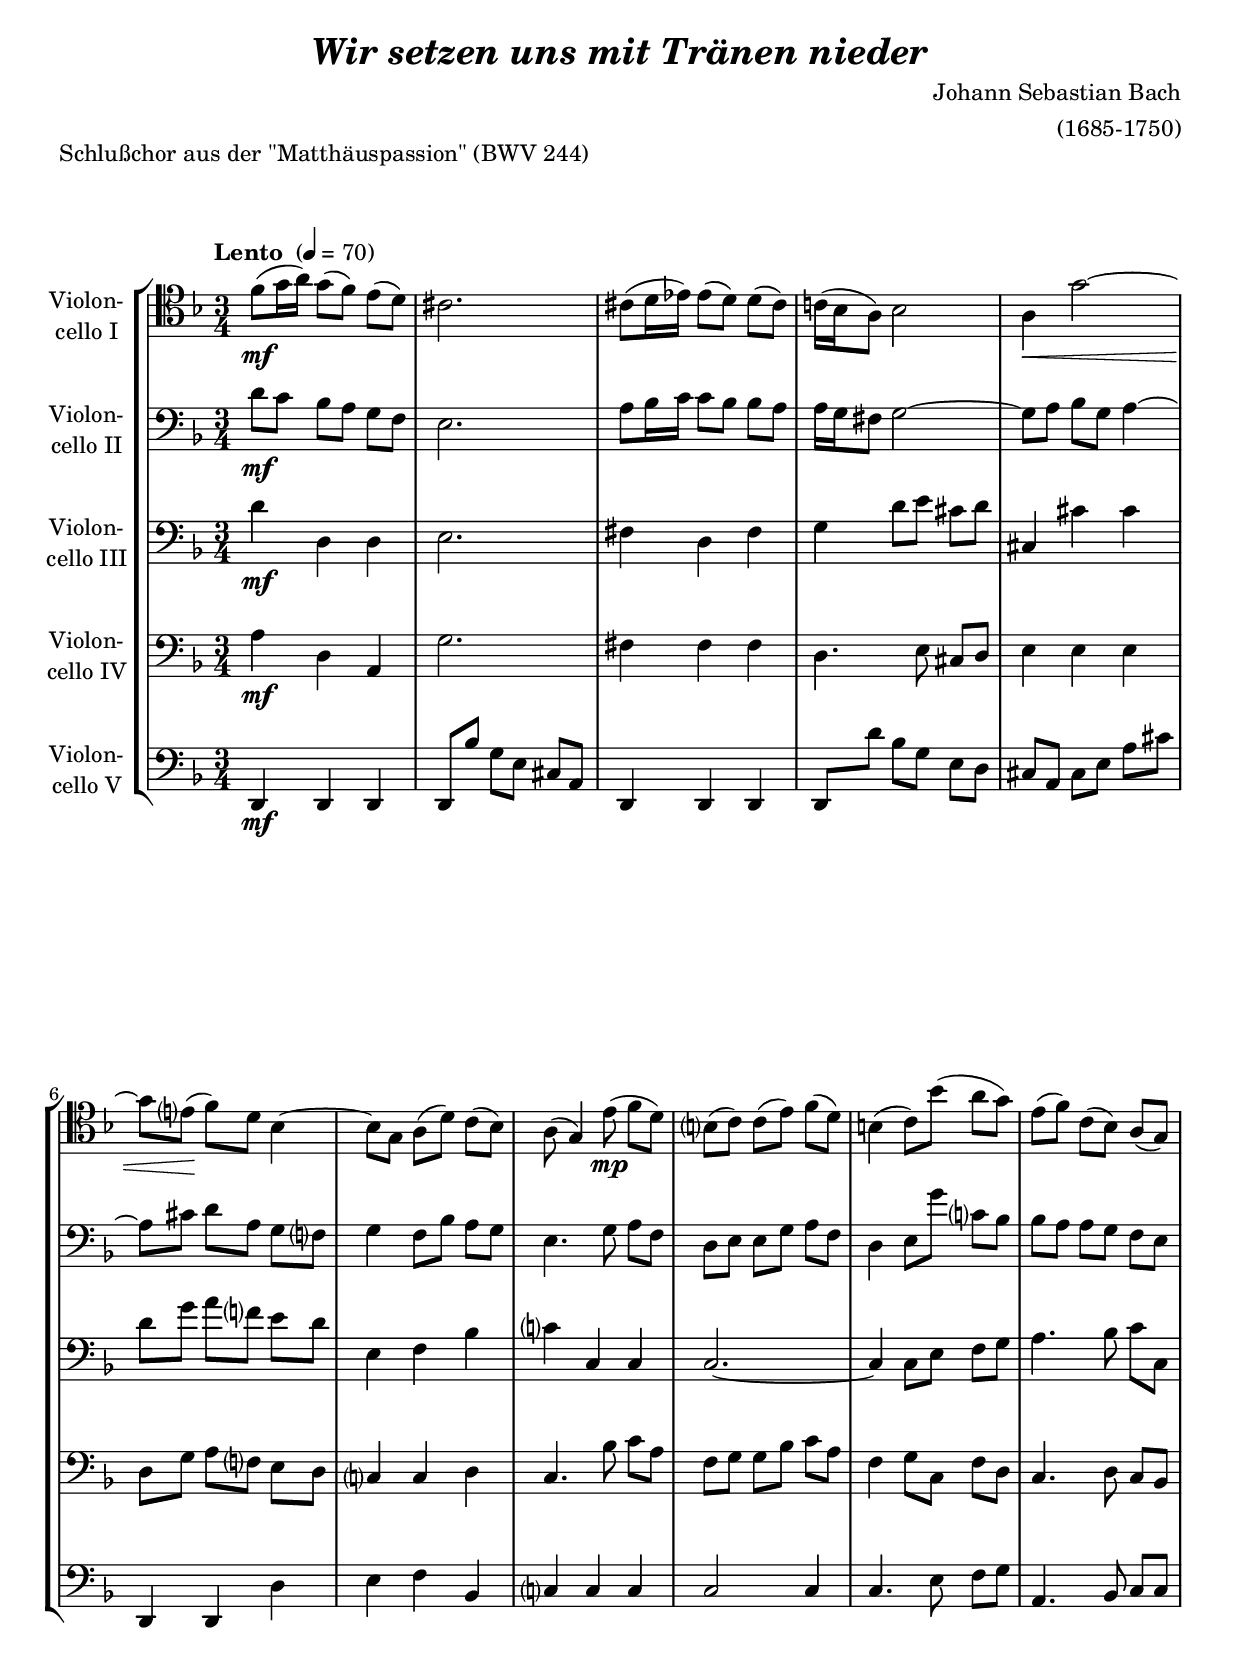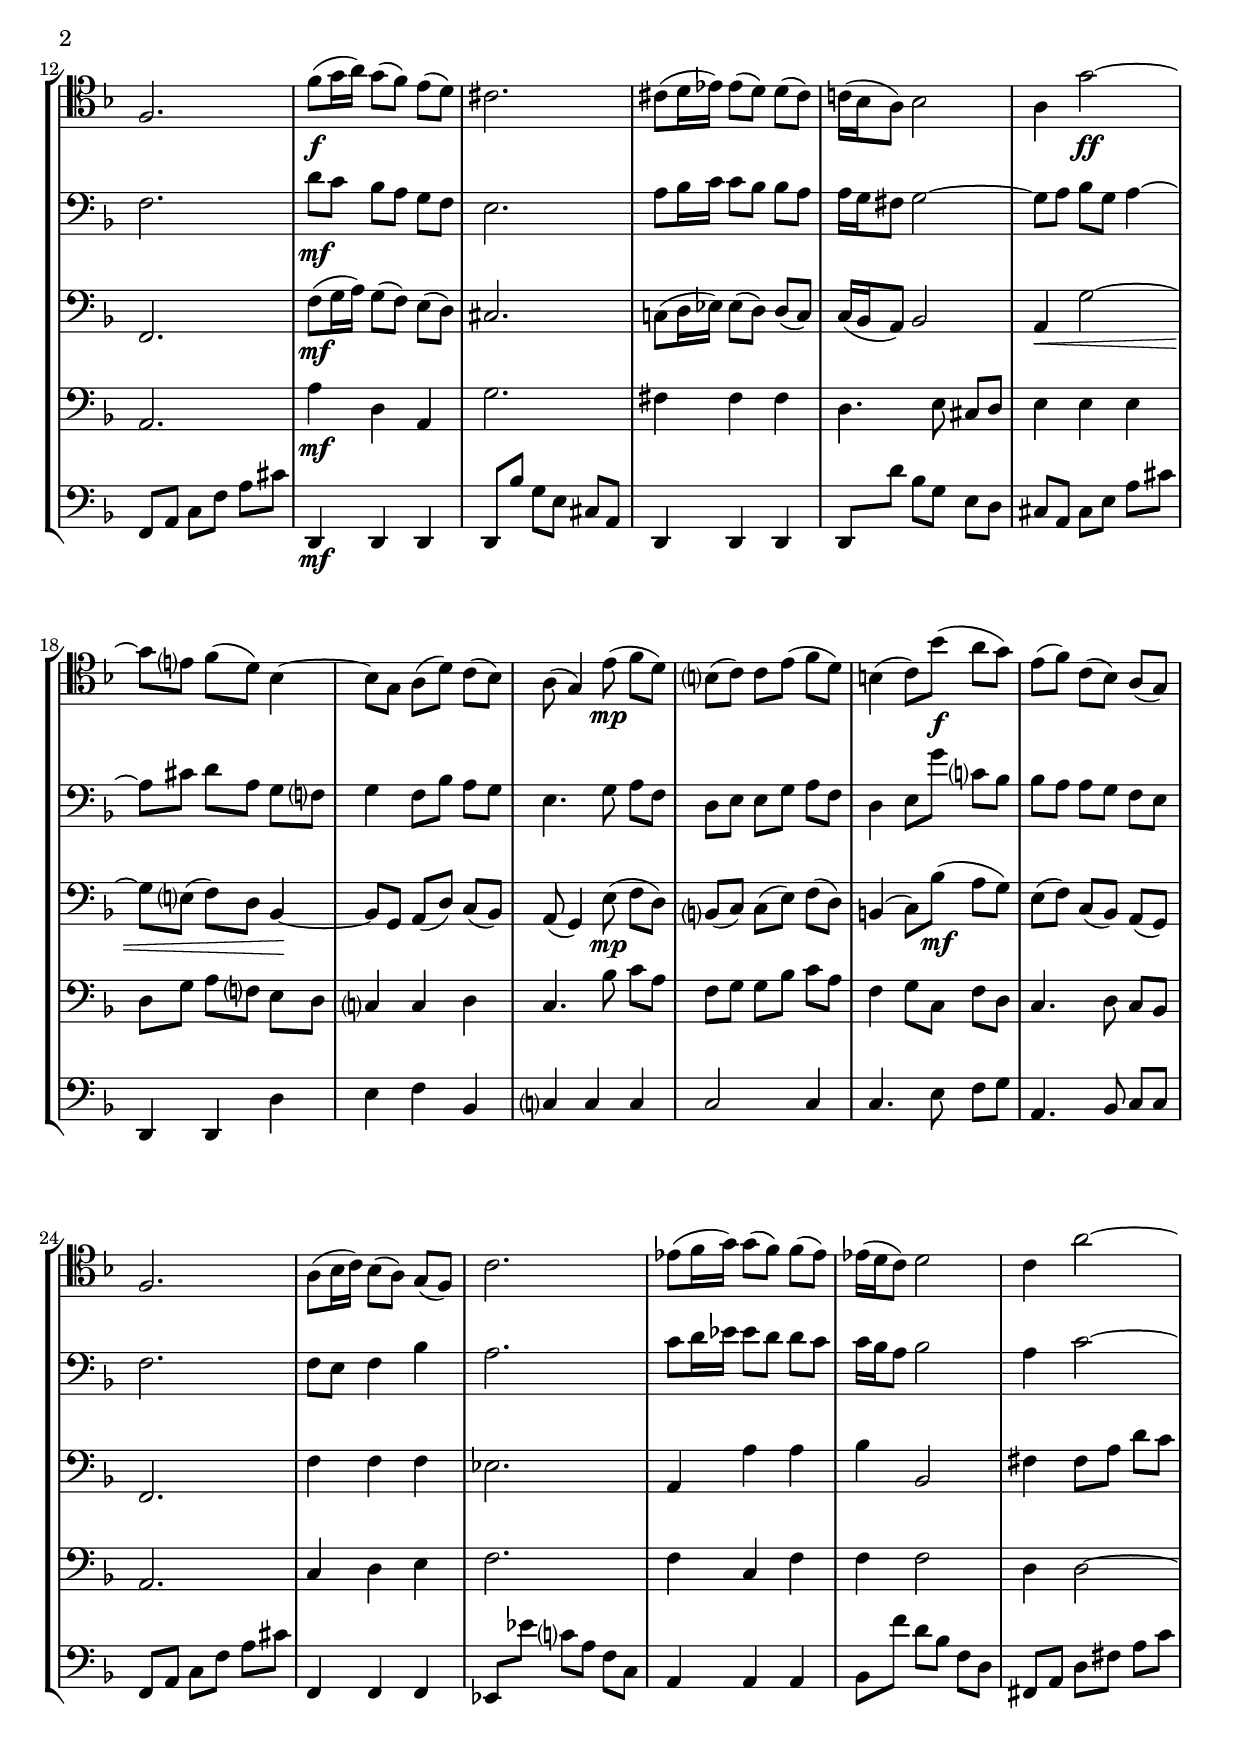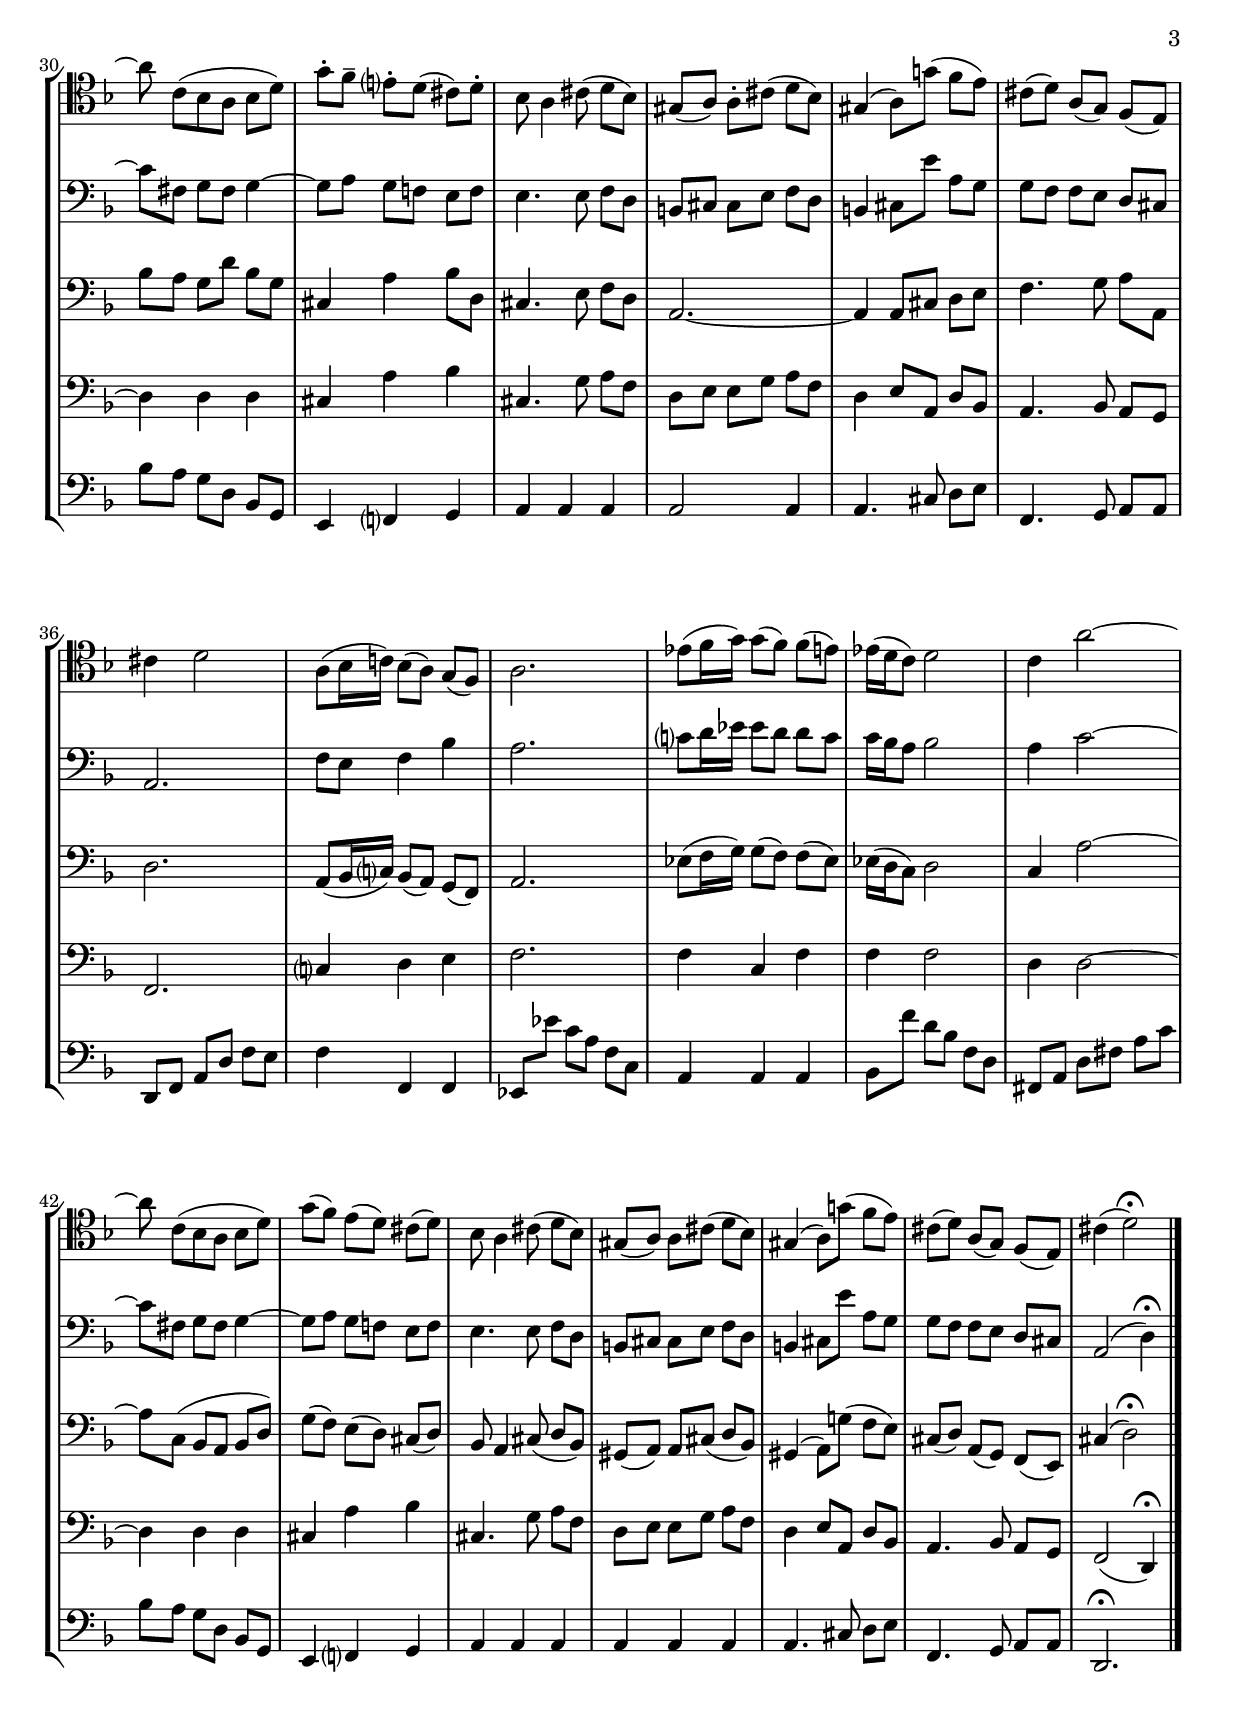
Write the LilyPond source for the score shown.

\version "2.18.2"
\include "deutsch.ly"
  
#(set-global-staff-size 20)

\header {
  title     = \markup \bold \italic "Wir setzen uns mit Tränen nieder"
  composer  = "Johann Sebastian Bach"
  arranger  = "(1685-1750)"
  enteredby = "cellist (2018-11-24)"
  piece     = "Schlußchor aus der \"Matthäuspassion\" (BWV 244)"
}

voiceconsts = {
  \key c \minor
  \time 3/4
  \clef "bass"
%  \numericTimeSignature
  \compressFullBarRests
  % Set default beaming for all staves
  \set Timing.beamExceptions = #'()
  \set Timing.baseMoment     = #(ly:make-moment 1 4)
  \set Timing.beatStructure  = #'(1 1 1)
  \tempo "Lento " 4=70
}

micl = "clarinet"
mifl = "flute"
miob = "oboe"
mifh = "french horn"
misx = "tenor sax"
mist = "string ensemble 1"
miba = "cello"

va = \relative c' {
  \voiceconsts
  \clef "tenor"
  
  es8(\mf f16 g) f8( es) d( c)
  h2.
  h8( c16 des) des8( c) c( h)
  b!16( as g8) as2
  g4\< f'2~
  f8 d?(\! es) c as4~

  as8 f g( c) b( as)
  g( f4) d'8(\mp es c)
  a?( b) b( d) es( c)
  a4( b8) as'( g f)
  d( es) b( as) g( f)
  es2.

  es'8(\f f16 g) f8( es) d( c)
  h2.
  h8( c16 des) des8( c) c( h)
  b!16( as g8) as2
  g4 f'2~\ff
  f8 d? es( c) as4~

  as8 f g( c) b( as)
  g( f4) d'8(\mp es c)
  a?( b) b d( es c)
  a4( b8) as'(\f g f)
  d( es) b( as) g( f)
  es2.

  g8( as16 b) as8( g) f( es)
  b'2.
  des8( es16 f) f8( es) es( des)
  des16( c b8) c2
  b4 g'2~
  g8 b,([ as g] as c)

  f-. es-- d?-. c( h) c-.
  as g4 h8( c as)
  fis( g) g-. h( c as)
  fis4( g8) f'!( es d)
  h( c) g( f) es( d)
  h'4 c2

  g8( as16 b!) as8( g) f( es)
  g2.
  des'8( es16 f) f8( es) es( d)
  des16( c b8) c2
  b4 g'2~
  g8 b,([ as g] as c)

  f( es) d( c) h( c)
  as g4 h8( c as)
  fis( g) g h( c as)
  fis4( g8) f'!( es d)
  h( c) g( f) es( d)
  h'4( c2)\fermata \bar "|."
}

vb = \relative c' {
  \voiceconsts

  c8\mf b as g f es
  d2.
  g8 as16 b b8 as as g
  g16 f e8 f2~
  f8 g as f g4~
  g8 h c g f es?

  f4 es8 as g f
  d4. f8 g es
  c d d f g es
  c4 d8 f' b,? as
  as g g f es d
  es2.
  c'8\mf b as g f es
  d2.

  g8 as16 b b8 as as g
  g16 f e8 f2~
  f8 g as f g4~
  g8 h c g f es?
  f4 es8 as g f
  d4. f8 g es

  c d d f g es c4 d8 f' b,? as
  as g g f es d
  es2.
  es8 d es4 as
  g2.
  b8 c16 des des8 c c b

  b16 as g8 as2
  g4 b2~
  b8 e, f e f4~
  f8 g f es! d es
  d4. d8 es c
  a h h d es c
  a4 h8 d' g, f

  f es es d c h
  g2.
  es'8 d es4 as
  g2.
  b?8 c16 des des8 c c b
  b16 as g8 as2
  g4 b2~
  b8 e, f e f4~

  f8 g f es! d es
  d4. d8 es c
  a h h d es c
  a4 h8 d' g, f
  f es es d c h
  g2( c4)\fermata \bar "|."
}

vc = \relative c' {
  \voiceconsts

  c4\mf c, c
  d2.
  e4 c e
  f c'8 d h c
  h,4 h' h
  c8 f g es? d c
  d,4 es as
  b? b, b
  b2.~

  b4 b8 d es f
  g4. as8 b b,
  es,2.
  es'8(\mf f16 g) f8( es) d( c)
  h2.
  b!8( c16 des) des8( c) c( b)
  b16( as g8) as2
  g4\< f'2~

  f8 d?( es) c as4~\!
  as8 f g( c) b( as)
  g( f4) d'8(\mp es c)
  a?( b) b( d) es( c)
  a4( b8) as'(\mf g f)
  d( es) b( as) g( f)
  es2.

  es'4 es es
  des2.
  g,4 g' g
  as as,2
  e'4 e8 g c b
  as g f c' as f
  h,4 g' as8 c,
  h4. d8 es c
  g2.~

  g4 g8 h c d
  es4. f8 g g,
  c2.
  g8( as16 b?) as8( g) f( es)
  g2.
  des'8( es16 f) f8( es) es( des)
  des16( c b8) c2
  b4 g'2~

  g8 b,( as g as c)
  f( es) d( c) h( c)
  as g4 h8( c as)
  fis( g) g h( c as)
  fis4( g8) f'!( es d)
  h( c) g( f) es( d)

  h'4( c2)\fermata \bar "|."
}

vd = \relative c' {
  \voiceconsts

  g4\mf c, g
  f'2.
  e4 e e
  c4. d8 h c
  d4 d d
  c8 f g es? d c
  b?4 b c
  b4. as'8 b g

  es f f as b g
  es4 f8 b, es c
  b4. c8 b as
  g2.
  g'4\mf c, g
  f'2.
  e4 e e
  c4. d8 h c
  d4 d d

  c8 f g es? d c
  b?4 b c
  b4. as'8 b g
  es f f as b g
  es4 f8 b, es c
  b4. c8 b as
  g2.
  b4 c d

  es2.
  es4 b es
  es es2
  c4 c2~
  c4 c c
  h g' as
  h,4. f'8 g es
  c d d f g es
  c4 d8 g, c as

  g4. as8 g f
  es2.
  b'?4 c d
  es2.
  es4 b es
  es es2
  c4 c2~
  c4 c c
  h g' as
  h,4. f'8 g es

  c d d f g es
  c4 d8 g, c as
  g4. as8 g f
  es2( c4)\fermata \bar "|."
}

ve = \relative c, {
  \voiceconsts

  c4\mf c c
  c8 as'' f d h g
  c,4 c c
  c8 c'' as f d c
  h g h d g h
  c,,4 c c'
  d es as,

  b? b b
  b2 b4
  b4. d8 es f
  g,4. as8 b b
  es, g b es g h
  c,,4\mf c c
  c8 as'' f d h g
  c,4 c c

  c8 c'' as f d c
  h g h d g h
  c,,4 c c'
  d es as,
  b? b b
  b2 b4
  b4. d8 es f
  g,4. as8 b b

  es, g b es g h
  es,,4 es es
  des8 des'' b? g es b
  g4 g g
  as8 es'' c as es c
  e, g c e g b
  as g f c as f

  d4 es? f
  g g g
  g2 g4
  g4. h8 c d
  es,4. f8 g g
  c, es g c es d
  es4 es, es
  des8 des'' b g es b

  g4 g g
  as8 es'' c as es c
  e, g c e g b
  as g f c as f
  d4 es? f
  g g g
  g g g
  g4. h8 c d

  es,4. f8 g g
  c,2.\fermata \bar "|."
}


music = \new StaffGroup <<
      \new Staff {
	\set Staff.midiInstrument = \miba
	\set Staff.instrumentName = \markup \center-column { "Violon-" "cello I" }
	\transpose c d { \va }
      }

      \new Staff {
	\set Staff.midiInstrument = \miba
	\set Staff.instrumentName = \markup \center-column { "Violon-" "cello II" }
	\transpose c d { \vb }
      }

      \new Staff {
	\set Staff.midiInstrument = \miba
	\set Staff.instrumentName = \markup \center-column { "Violon-" "cello III" }
	\transpose c d { \vc }
      }

      \new Staff {
	\set Staff.midiInstrument = \miba
	\set Staff.instrumentName = \markup \center-column { "Violon-" "cello IV" }
	\transpose c d { \vd }
      }

      \new Staff {
	\set Staff.midiInstrument = \miba
	\set Staff.instrumentName = \markup \center-column { "Violon-" "cello V" }
	\transpose c d { \ve }
      }
>>

\book {
  \score {
    \music
    \layout {}
  }

  \score {
    \unfoldRepeats \music

    \midi {
      \context {
        \Score
      }
    }
  }
}
